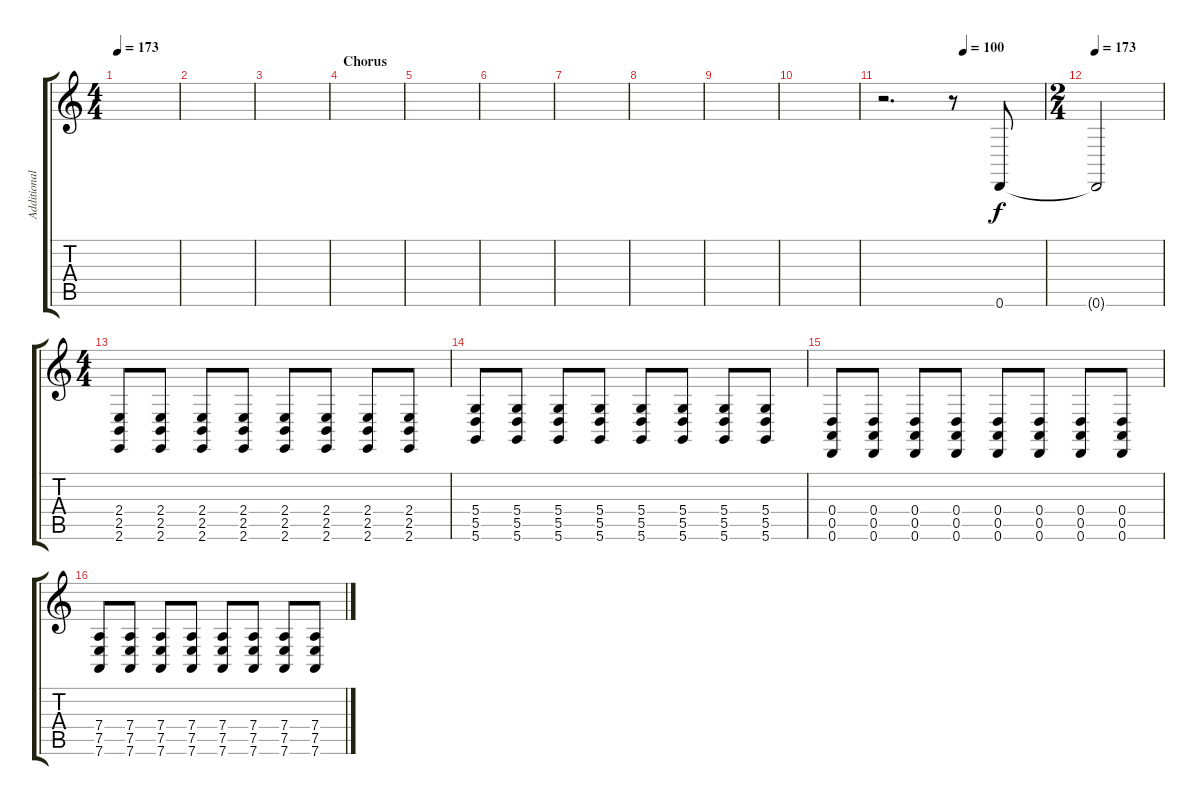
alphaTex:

\track ("Additional Instruments" "Additional") {instrument synthstrings2}
\staff {score tabs}
\tuning (E4 B3 G3 D3 A2 D2) {hide}
\ts (4 4)
\tempo 173
\clef g2
\ks c
|
|
|
\section ("" "Chorus")
|
|
|
|
|
|
|
\tempo (100 0.5)
r.2{d} r.8 0.6.8{volume 10 balance 8 instrument reversecymbal} |
\ts (2 4)
\tempo 173
0.6{t}.2 |
\ts (4 4)
(2.4 2.5 2.6).8{volume 5 balance 8 instrument distortionguitar} (2.4 2.5 2.6).8 (2.4 2.5 2.6).8 (2.4 2.5 2.6).8 (2.4 2.5 2.6).8 (2.4 2.5 2.6).8 (2.4 2.5 2.6).8 (2.4 2.5 2.6).8 |
(5.4 5.5 5.6).8 (5.4 5.5 5.6).8 (5.4 5.5 5.6).8 (5.4 5.5 5.6).8 (5.4 5.5 5.6).8 (5.4 5.5 5.6).8 (5.4 5.5 5.6).8 (5.4 5.5 5.6).8 |
(0.4 0.5 0.6).8 (0.4 0.5 0.6).8 (0.4 0.5 0.6).8 (0.4 0.5 0.6).8 (0.4 0.5 0.6).8 (0.4 0.5 0.6).8 (0.4 0.5 0.6).8 (0.4 0.5 0.6).8 |
(7.4 7.5 7.6).8 (7.4 7.5 7.6).8 (7.4 7.5 7.6).8 (7.4 7.5 7.6).8 (7.4 7.5 7.6).8 (7.4 7.5 7.6).8 (7.4 7.5 7.6).8 (7.4 7.5 7.6).8
